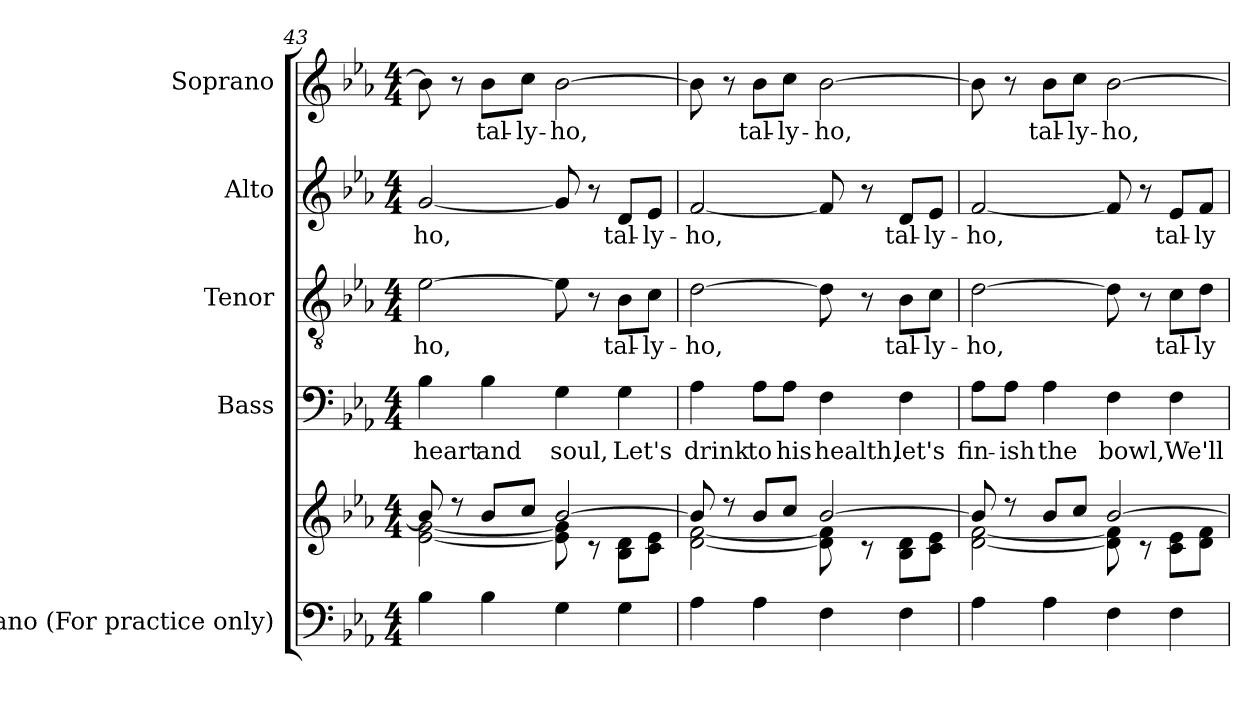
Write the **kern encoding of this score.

**kern	**kern	**kern	**text	**kern	**text	**kern	**text	**kern	**text
*part5	*part5	*part4	*part4	*part3	*part3	*part2	*part2	*part1	*part1
*staff6	*staff5	*staff4	*staff4	*staff3	*staff3	*staff2	*staff2	*staff1	*staff1
*I"Piano (For practice only)	*	*I"Bass	*	*I"Tenor	*	*I"Alto	*	*I"Soprano	*
*I'Pno.	*	*I'B.	*	*I'T.	*	*I'A.	*	*I'S.	*
*clefF4	*clefG2	*clefF4	*	*clefGv2	*	*clefG2	*	*clefG2	*
*	*	*	*	*ITrd7c12	*	*	*	*	*
*k[b-e-a-]	*k[b-e-a-]	*k[b-e-a-]	*	*k[b-e-a-]	*	*k[b-e-a-]	*	*k[b-e-a-]	*
*E-:	*E-:	*E-:	*	*E-:	*	*E-:	*	*E-:	*
*M4/4	*M4/4	*M4/4	*	*M4/4	*	*M4/4	*	*M4/4	*
=43	=43	=43	=43	=43	=43	=43	=43	=43	=43
*	*^	*	*	*	*	*	*	*	*
!	!	!	!	!LO:LY:b:color=#000000	!	!	!	!	!	!
!	!	!	!	!	!	!LO:LY:b:color=#000000	!	!	!	!
!	!	!	!	!	!	!	!	!LO:LY:b:color=#000000	!	!
4B-i\	8b-i/]	[<2e-i\ [<2gi	4B-i\	heart	[>2E-i\	-ho,	[<2gi/	-ho,	8b-i\]	.
.	8r	.	.	.	.	.	.	.	8r	.
!	!	!	!	!LO:LY:b:color=#000000	!	!	!	!	!	!
!	!	!	!	!	!	!	!	!	!	!LO:LY:b:color=#000000
4B-i\	8b-i/L	.	4B-i\	and	.	.	.	.	8b-i\L	tal-
!	!	!	!	!	!	!	!	!	!	!LO:LY:b:color=#000000
.	8cci/J	.	.	.	.	.	.	.	8cci\J	-ly-
!	!	!	!	!LO:LY:b:color=#000000	!	!	!	!	!	!
!	!	!	!	!	!	!	!	!	!	!LO:LY:b:color=#000000
4Gi\	[>2b-i/	8e-i\] 8gi]	4Gi\	soul,	8E-i\]	.	8gi/]	.	[>2b-i\	-ho,
.	.	8r	.	.	8r	.	8r	.	.	.
!	!	!	!	!LO:LY:b:color=#000000	!	!	!	!	!	!
!	!	!	!	!	!	!LO:LY:b:color=#000000	!	!	!	!
!	!	!	!	!	!	!	!	!LO:LY:b:color=#000000	!	!
4Gi\	.	8B-i\ 8diL	4Gi\	Let's	8BB-i\L	tal-	8di/L	tal-	.	.
!	!	!	!	!	!	!LO:LY:b:color=#000000	!	!	!	!
!	!	!	!	!	!	!	!	!LO:LY:b:color=#000000	!	!
.	.	8ci\ 8e-iJ	.	.	8Ci\J	-ly-	8e-i/J	-ly-	.	.
!!LO:LB:g=z
=44	=44	=44	=44	=44	=44	=44	=44	=44	=44	=44
!	!	!	!	!LO:LY:b:color=#000000	!	!	!	!	!	!
!	!	!	!	!	!	!LO:LY:b:color=#000000	!	!	!	!
!	!	!	!	!	!	!	!	!LO:LY:b:color=#000000	!	!
4A-i\	8b-i/]	[<2di\ [<2fi	4A-i\	drink	[>2Di\	-ho,	[<2fi/	-ho,	8b-i\]	.
.	8r	.	.	.	.	.	.	.	8r	.
!	!	!	!	!LO:LY:b:color=#000000	!	!	!	!	!	!
!	!	!	!	!	!	!	!	!	!	!LO:LY:b:color=#000000
4A-i\	8b-i/L	.	8A-i\L	to	.	.	.	.	8b-i\L	tal-
!	!	!	!	!LO:LY:b:color=#000000	!	!	!	!	!	!
!	!	!	!	!	!	!	!	!	!	!LO:LY:b:color=#000000
.	8cci/J	.	8A-i\J	his	.	.	.	.	8cci\J	-ly-
!	!	!	!	!LO:LY:b:color=#000000	!	!	!	!	!	!
!	!	!	!	!	!	!	!	!	!	!LO:LY:b:color=#000000
4Fi\	[>2b-i/	8di\] 8fi]	4Fi\	health,	8Di\]	.	8fi/]	.	[>2b-i\	-ho,
.	.	8r	.	.	8r	.	8r	.	.	.
!	!	!	!	!LO:LY:b:color=#000000	!	!	!	!	!	!
!	!	!	!	!	!	!LO:LY:b:color=#000000	!	!	!	!
!	!	!	!	!	!	!	!	!LO:LY:b:color=#000000	!	!
4Fi\	.	8B-i\ 8diL	4Fi\	let's	8BB-i\L	tal-	8di/L	tal-	.	.
!	!	!	!	!	!	!LO:LY:b:color=#000000	!	!	!	!
!	!	!	!	!	!	!	!	!LO:LY:b:color=#000000	!	!
.	.	8ci\ 8e-iJ	.	.	8Ci\J	-ly-	8e-i/J	-ly-	.	.
=45	=45	=45	=45	=45	=45	=45	=45	=45	=45	=45
!	!	!	!	!LO:LY:b:color=#000000	!	!	!	!	!	!
!	!	!	!	!	!	!LO:LY:b:color=#000000	!	!	!	!
!	!	!	!	!	!	!	!	!LO:LY:b:color=#000000	!	!
4A-i\	8b-i/]	[<2di\ [<2fi	8A-i\L	fin-	[>2Di\	-ho,	[<2fi/	-ho,	8b-i\]	.
!	!	!	!	!LO:LY:b:color=#000000	!	!	!	!	!	!
.	8r	.	8A-i\J	-ish	.	.	.	.	8r	.
!	!	!	!	!LO:LY:b:color=#000000	!	!	!	!	!	!
!	!	!	!	!	!	!	!	!	!	!LO:LY:b:color=#000000
4A-i\	8b-i/L	.	4A-i\	the	.	.	.	.	8b-i\L	tal-
!	!	!	!	!	!	!	!	!	!	!LO:LY:b:color=#000000
.	8cci/J	.	.	.	.	.	.	.	8cci\J	-ly-
!	!	!	!	!LO:LY:b:color=#000000	!	!	!	!	!	!
!	!	!	!	!	!	!	!	!	!	!LO:LY:b:color=#000000
4Fi\	[>2b-i/	8di\] 8fi]	4Fi\	bowl,	8Di\]	.	8fi/]	.	[>2b-i\	-ho,
.	.	8r	.	.	8r	.	8r	.	.	.
!	!	!	!	!LO:LY:b:color=#000000	!	!	!	!	!	!
!	!	!	!	!	!	!LO:LY:b:color=#000000	!	!	!	!
!	!	!	!	!	!	!	!	!LO:LY:b:color=#000000	!	!
4Fi\	.	8ci\ 8e-iL	4Fi\	We'll	8Ci\L	tal-	8e-i/L	tal-	.	.
!	!	!	!	!	!	!LO:LY:b:color=#000000	!	!	!	!
!	!	!	!	!	!	!	!	!LO:LY:b:color=#000000	!	!
.	.	8di\ 8fiJ	.	.	8Di\J	-ly-	8fi/J	-ly-	.	.
*	*v	*v	*	*	*	*	*	*	*	*
=	=	=	=	=	=	=	=	=	=
*-	*-	*-	*-	*-	*-	*-	*-	*-	*-
